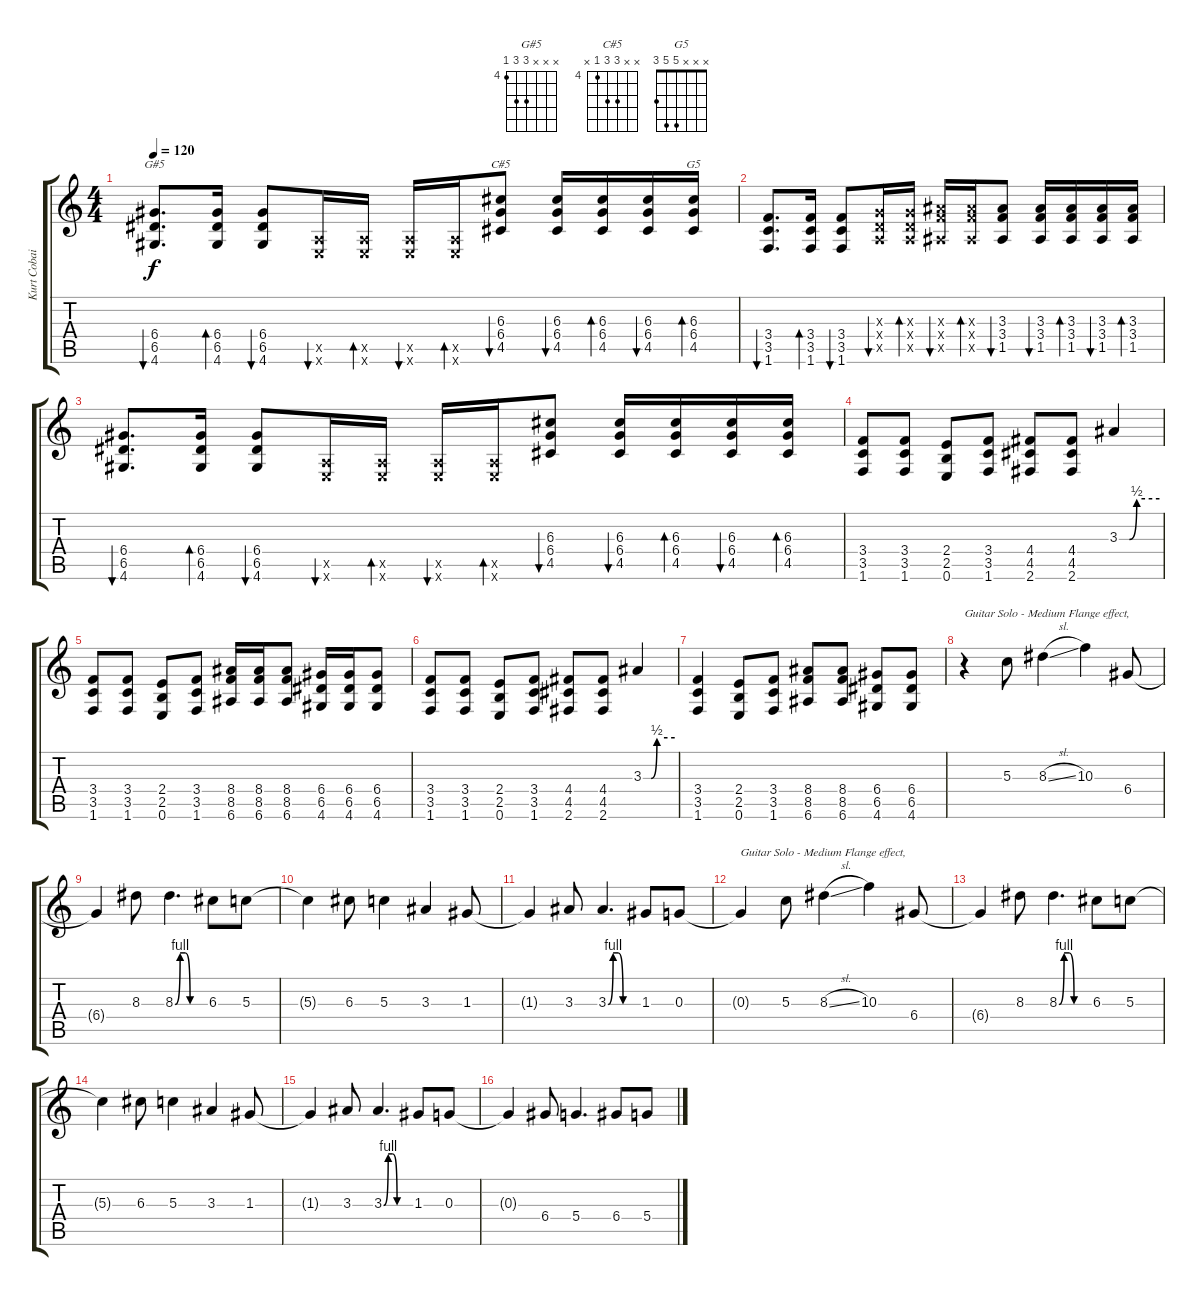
\track ("Kurt Cobain " "Kurt Cobai") {mute instrument electricguitarclean}
\staff {score tabs}
\tuning (E4 B3 G3 D3 A2 E2) {hide}
\chord ("G#5" x x x 6 6 4) {firstfret 4}
\chord ("C#5" x x 6 6 4 x) {firstfret 4}
\chord ("G5" x x x 5 5 3)
\ts (4 4)
\tempo 120
\clef g2
\ks c
(6.4 6.5 4.6).8{d bu 60 ch "G#5" dy f} (6.4 6.5 4.6).16{bd 60} (6.4 6.5 4.6).8{bu 60} (0.5{x} 0.6{x}).16{bu 60} (0.5{x} 0.6{x}).16{bd 60} (0.5{x} 0.6{x}).16{bu 60} (0.5{x} 0.6{x}).16{bd 60} (6.3 6.4 4.5).8{bu 60 ch "C#5"} (6.3 6.4 4.5).16{bu 60} (6.3 6.4 4.5).16{bd 60} (6.3 6.4 4.5).16{bu 60} (6.3 6.4 4.5).16{bd 60 ch "G5"} |
(3.4 3.5 1.6).8{d bu 60 instrument distortionguitar} (3.4 3.5 1.6).16{bd 60} (3.4 3.5 1.6).8{bu 60} (0.3{x} 0.4{x} 0.5{x}).16{bu 60} (0.3{x} 0.4{x} 0.5{x}).16{bd 60} (3.3{x} 3.4{x} 1.5{x}).16{bu 60} (3.3{x} 3.4{x} 1.5{x}).16{bd 60} (3.3 3.4 1.5).8{bu 60} (3.3 3.4 1.5).16{bu 60} (3.3 3.4 1.5).16{bd 60} (3.3 3.4 1.5).16{bu 60} (3.3 3.4 1.5).16{bd 60} |
(6.4 6.5 4.6).8{d bu 60} (6.4 6.5 4.6).16{bd 60} (6.4 6.5 4.6).8{bu 60} (0.5{x} 0.6{x}).16{bu 60} (0.5{x} 0.6{x}).16{bd 60} (0.5{x} 0.6{x}).16{bu 60} (0.5{x} 0.6{x}).16{bd 60} (6.3 6.4 4.5).8{bu 60} (6.3 6.4 4.5).16{bu 60} (6.3 6.4 4.5).16{bd 60} (6.3 6.4 4.5).16{bu 60} (6.3 6.4 4.5).16{bd 60} |
(3.4 3.5 1.6).8 (3.4 3.5 1.6).8 (2.4 2.5 0.6).8 (3.4 3.5 1.6).8 (4.4 4.5 2.6).8 (4.4 4.5 2.6).8 3.3{be (custom 0 0 15 0 26 2 60 2)}.4 |
(3.4 3.5 1.6).8 (3.4 3.5 1.6).8 (2.4 2.5 0.6).8 (3.4 3.5 1.6).8 (8.4 8.5 6.6).16 (8.4 8.5 6.6).16 (8.4 8.5 6.6).8 (6.4 6.5 4.6).16 (6.4 6.5 4.6).16 (6.4 6.5 4.6).8 |
(3.4 3.5 1.6).8 (3.4 3.5 1.6).8 (2.4 2.5 0.6).8 (3.4 3.5 1.6).8 (4.4 4.5 2.6).8 (4.4 4.5 2.6).8 3.3{be (custom 0 0 15 0 26 2 60 2)}.4 |
(3.4 3.5 1.6).4 (2.4 2.5 0.6).8 (3.4 3.5 1.6).8 (8.4 8.5 6.6).8 (8.4 8.5 6.6).8 (6.4 6.5 4.6).8 (6.4 6.5 4.6).8 |
r.4{txt "Guitar Solo - Medium Flange effect,"} 5.3.8 8.3{sl}.4 10.3.4 6.4.8 |
6.4{t}.4 8.3.8 8.3{be (custom 0 0 10 4 20 4 30 0 60 0)}.4{d} 6.3.8 5.3.8 |
5.3{t}.4 6.3.8 5.3.4 3.3.4 1.3.8 |
1.3{t}.4 3.3.8 3.3{be (custom 0 0 10 4 20 4 30 0 60 0)}.4{d} 1.3.8 0.3.8 |
0.3{t}.4{txt "Guitar Solo - Medium Flange effect,"} 5.3.8 8.3{sl}.4 10.3.4 6.4.8 |
6.4{t}.4 8.3.8 8.3{be (custom 0 0 10 4 20 4 30 0 60 0)}.4{d} 6.3.8 5.3.8 |
5.3{t}.4 6.3.8 5.3.4 3.3.4 1.3.8 |
1.3{t}.4 3.3.8 3.3{be (custom 0 0 10 4 20 4 30 0 60 0)}.4{d} 1.3.8 0.3.8 |
0.3{t}.4 6.4.8 5.4.4{d} 6.4.8 5.4.8
